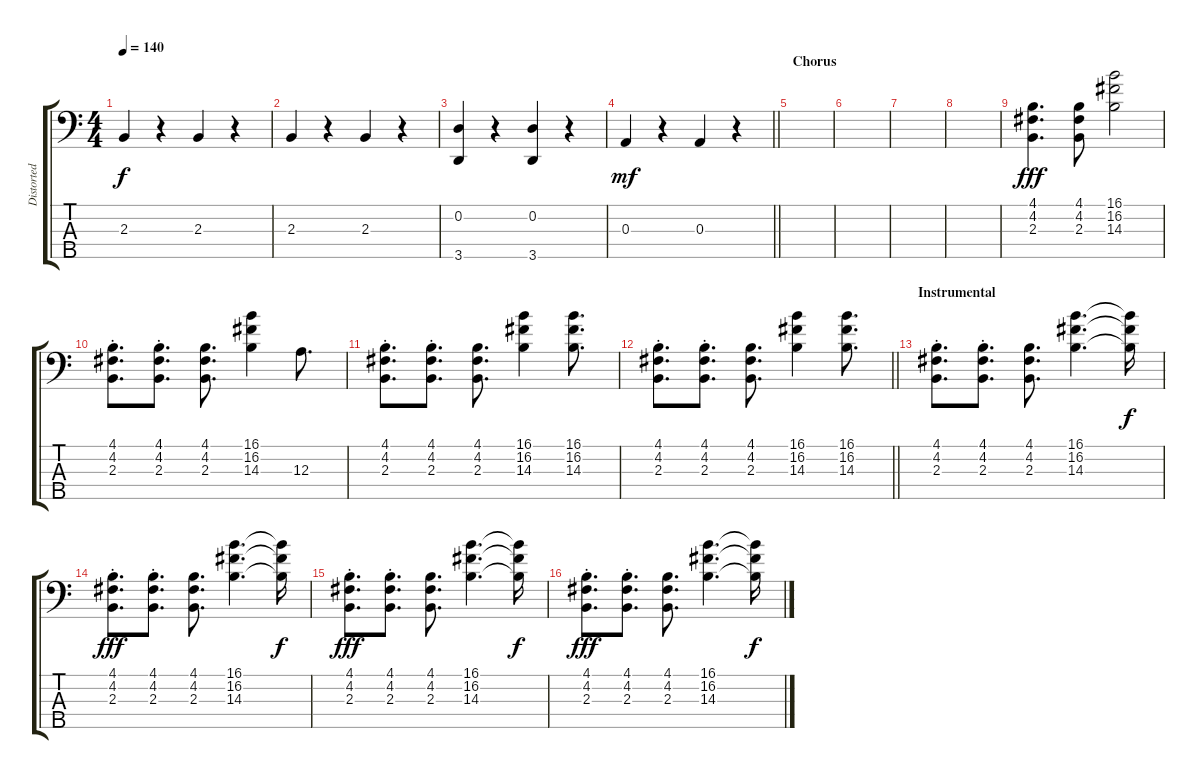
\track ("Distorted Bass" "Distorted ") {instrument electricbassfinger}
\staff {score tabs}
\tuning (G2 D2 A1 E1 B0) {hide}
\ts (4 4)
\tempo 140
\clef f4
\ks c
2.3.4{dy f} r.4 2.3.4 r.4 |
2.3.4 r.4 2.3.4 r.4 |
(0.2 3.5).4 r.4 (0.2 3.5).4 r.4 |
\barLineRight lightlight
0.3.4{dy mf} r.4 0.3.4 r.4 |
\section ("" "Chorus")
|
|
|
|
(4.1 4.2 2.3).4{d dy fff} (4.1 4.2 2.3).8 (16.1 16.2 14.3).2 |
(4.1{st} 4.2{st} 2.3{st}).8{d} (4.1{st} 4.2{st} 2.3{st}).8{d} (4.1 4.2 2.3).8{d} (16.1 16.2 14.3).4 12.3.8{d} |
(4.1{st} 4.2{st} 2.3{st}).8{d} (4.1{st} 4.2{st} 2.3{st}).8{d} (4.1 4.2 2.3).8{d} (16.1 16.2 14.3).4 (16.1 16.2 14.3).8{d} |
\barLineRight lightlight
(4.1{st} 4.2{st} 2.3{st}).8{d} (4.1{st} 4.2{st} 2.3{st}).8{d} (4.1 4.2 2.3).8{d} (16.1 16.2 14.3).4 (16.1 16.2 14.3).8{d} |
\section ("" "Instrumental")
(4.1{st} 4.2{st} 2.3{st}).8{d} (4.1{st} 4.2{st} 2.3{st}).8{d} (4.1 4.2 2.3).8{d} (16.1 16.2 14.3).4{d} (16.1{t} 16.2{t} 14.3{t}).16{dy f} |
(4.1{st} 4.2{st} 2.3{st}).8{d dy fff} (4.1{st} 4.2{st} 2.3{st}).8{d} (4.1 4.2 2.3).8{d} (16.1 16.2 14.3).4{d} (16.1{t} 16.2{t} 14.3{t}).16{dy f} |
(4.1{st} 4.2{st} 2.3{st}).8{d dy fff} (4.1{st} 4.2{st} 2.3{st}).8{d} (4.1 4.2 2.3).8{d} (16.1 16.2 14.3).4{d} (16.1{t} 16.2{t} 14.3{t}).16{dy f} |
(4.1{st} 4.2{st} 2.3{st}).8{d dy fff} (4.1{st} 4.2{st} 2.3{st}).8{d} (4.1 4.2 2.3).8{d} (16.1 16.2 14.3).4{d} (16.1{t} 16.2{t} 14.3{t}).16{dy f}
